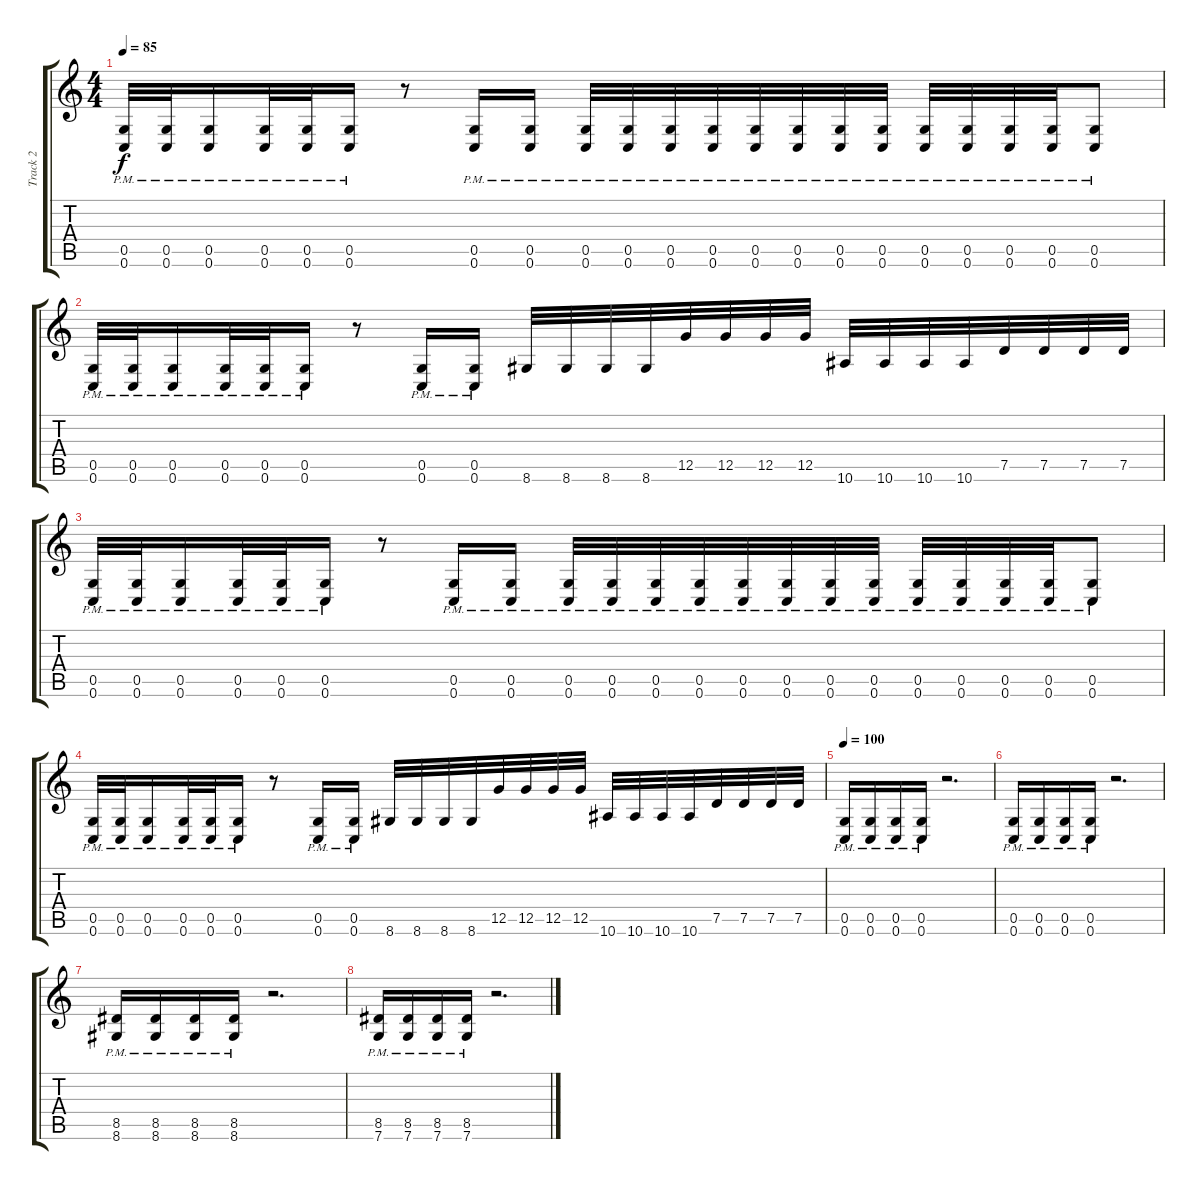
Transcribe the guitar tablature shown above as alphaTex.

\track ("Track 2" "Track 2") {instrument overdrivenguitar}
\staff {score tabs}
\tuning (D4 A3 F3 C3 G2 C2) {hide}
\ts (4 4)
\tempo 85
\clef g2
\ks c
(0.5{pm} 0.6{pm}).32{dy f} (0.5{pm} 0.6{pm}).32 (0.5{pm} 0.6{pm}).16 (0.5{pm} 0.6{pm}).32 (0.5{pm} 0.6{pm}).32 (0.5{pm} 0.6{pm}).16 r.8 (0.5{pm} 0.6{pm}).16 (0.5{pm} 0.6{pm}).16 (0.5{pm} 0.6{pm}).32 (0.5{pm} 0.6{pm}).32 (0.5{pm} 0.6{pm}).32 (0.5{pm} 0.6{pm}).32 (0.5{pm} 0.6{pm}).32 (0.5{pm} 0.6{pm}).32 (0.5{pm} 0.6{pm}).32 (0.5{pm} 0.6{pm}).32 (0.5{pm} 0.6{pm}).32 (0.5{pm} 0.6{pm}).32 (0.5{pm} 0.6{pm}).32 (0.5{pm} 0.6{pm}).32 (0.5{pm} 0.6{pm}).8 |
(0.5{pm} 0.6{pm}).32 (0.5{pm} 0.6{pm}).32 (0.5{pm} 0.6{pm}).16 (0.5{pm} 0.6{pm}).32 (0.5{pm} 0.6{pm}).32 (0.5{pm} 0.6{pm}).16 r.8 (0.5{pm} 0.6{pm}).16 (0.5{pm} 0.6{pm}).16 8.6.32 8.6.32 8.6.32 8.6.32 12.5.32 12.5.32 12.5.32 12.5.32 10.6.32 10.6.32 10.6.32 10.6.32 7.5.32 7.5.32 7.5.32 7.5.32 |
(0.5{pm} 0.6{pm}).32 (0.5{pm} 0.6{pm}).32 (0.5{pm} 0.6{pm}).16 (0.5{pm} 0.6{pm}).32 (0.5{pm} 0.6{pm}).32 (0.5{pm} 0.6{pm}).16 r.8 (0.5{pm} 0.6{pm}).16 (0.5{pm} 0.6{pm}).16 (0.5{pm} 0.6{pm}).32 (0.5{pm} 0.6{pm}).32 (0.5{pm} 0.6{pm}).32 (0.5{pm} 0.6{pm}).32 (0.5{pm} 0.6{pm}).32 (0.5{pm} 0.6{pm}).32 (0.5{pm} 0.6{pm}).32 (0.5{pm} 0.6{pm}).32 (0.5{pm} 0.6{pm}).32 (0.5{pm} 0.6{pm}).32 (0.5{pm} 0.6{pm}).32 (0.5{pm} 0.6{pm}).32 (0.5{pm} 0.6{pm}).8 |
(0.5{pm} 0.6{pm}).32 (0.5{pm} 0.6{pm}).32 (0.5{pm} 0.6{pm}).16 (0.5{pm} 0.6{pm}).32 (0.5{pm} 0.6{pm}).32 (0.5{pm} 0.6{pm}).16 r.8 (0.5{pm} 0.6{pm}).16 (0.5{pm} 0.6{pm}).16 8.6.32 8.6.32 8.6.32 8.6.32 12.5.32 12.5.32 12.5.32 12.5.32 10.6.32 10.6.32 10.6.32 10.6.32 7.5.32 7.5.32 7.5.32 7.5.32 |
\tempo 100
(0.5{pm} 0.6{pm}).16 (0.5{pm} 0.6{pm}).16 (0.5{pm} 0.6{pm}).16 (0.5{pm} 0.6{pm}).16 r.2{d} |
(0.5{pm} 0.6{pm}).16 (0.5{pm} 0.6{pm}).16 (0.5{pm} 0.6{pm}).16 (0.5{pm} 0.6{pm}).16 r.2{d} |
(8.5{pm} 8.6{pm}).16 (8.5{pm} 8.6{pm}).16 (8.5{pm} 8.6{pm}).16 (8.5{pm} 8.6{pm}).16 r.2{d} |
(8.5{pm} 7.6{pm}).16 (8.5{pm} 7.6{pm}).16 (8.5{pm} 7.6{pm}).16 (8.5{pm} 7.6{pm}).16 r.2{d}
